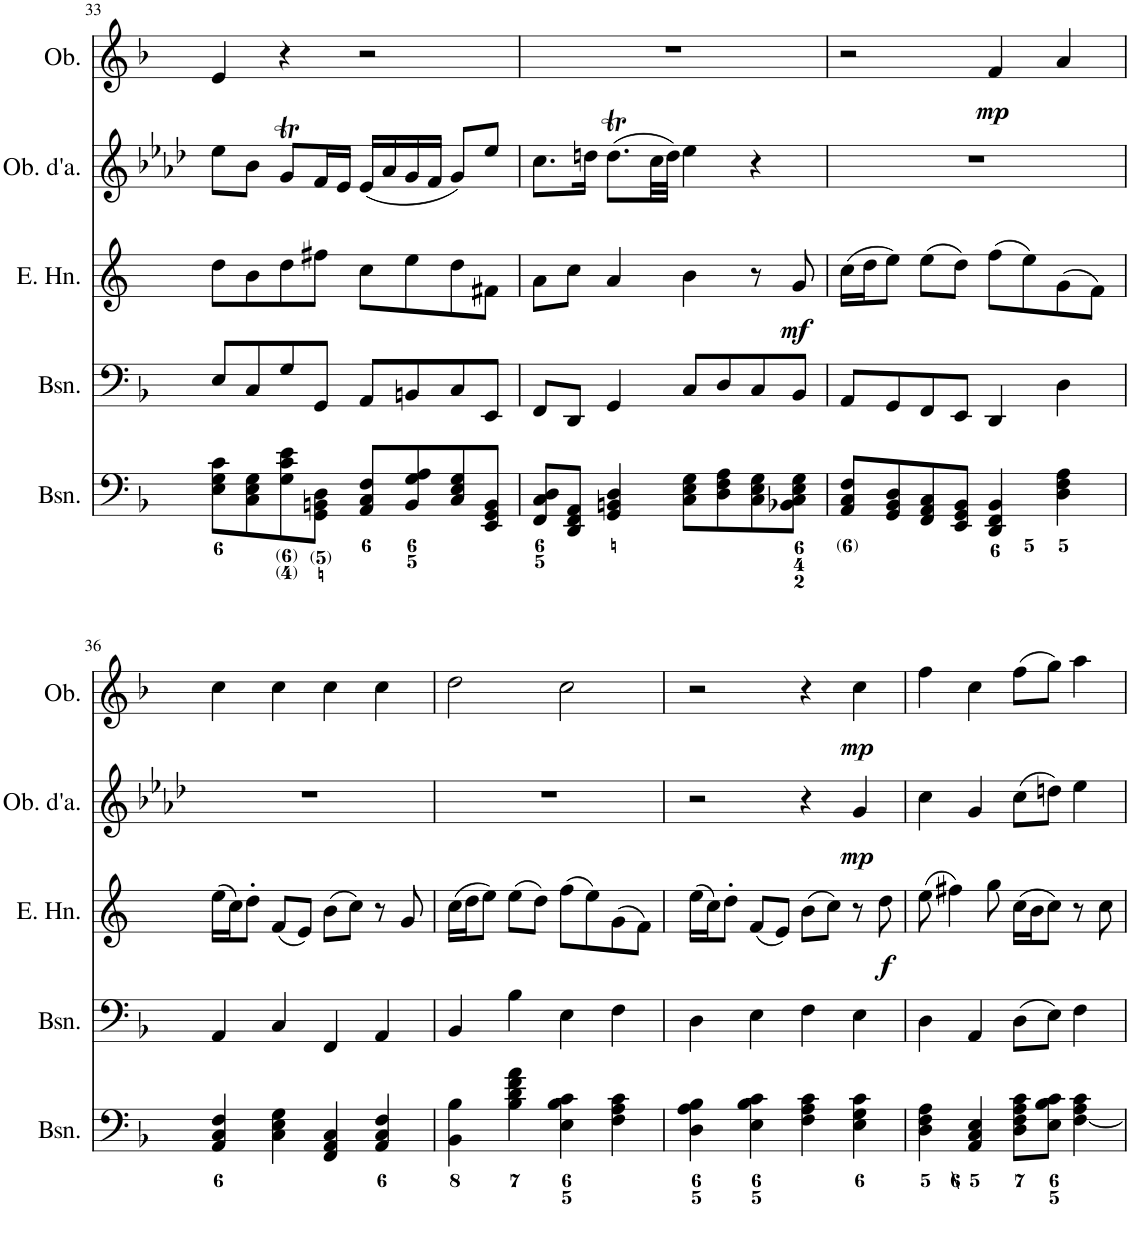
**kern	**kern	**kern	**dynam	**kern	**dynam	**kern	**dynam
*part5	*part4	*part3	*part3	*part2	*part2	*part1	*part1
*staff5	*staff4	*staff3	*staff3	*staff2	*staff2	*staff1	*staff1
*I"Bassoon	*I"Bassoon	*I"English Horn	*	*I"Oboe d'amore	*	*I"Oboe	*
*I'Bsn.	*I'Bsn.	*I'E. Hn.	*	*I'Ob. d'a.	*	*I'Ob.	*
!!LO:PB:g=z
*clefF4	*clefF4	*clefG2	*	*clefG2	*	*clefG2	*
*	*	*Trd4c7	*	*Trd2c3	*	*	*
*k[b-]	*k[b-]	*k[]	*	*k[b-e-a-d-]	*	*k[b-]	*
*M4/4	*M4/4	*M4/4	*	*M4/4	*	*M4/4	*
*met(c)	*met(c)	*met(c)	*	*met(c)	*	*met(c)	*
=33	=33	=33	=33	=33	=33	=33	=33
8E\ 8G\ 8c\L	8E/L	8dd\L	.	8ee-\L	.	4e/	.
8C\ 8E\ 8G\	8C/	8b\	.	8b-\J	.	.	.
8G\ 8c\ 8e\	8G/	8dd\	.	8gt/L	.	4r	.
8GG\ 8BBn\ 8D\J	8GG/J	8ff#X\J	.	16f/L	.	.	.
.	.	.	.	16e-/JJ	.	.	.
8AA/ 8C/ 8F/L	8AA/L	8cc\L	.	(16e-/LL	.	2r	.
.	.	.	.	16a-/	.	.	.
8BB/ 8G/ 8A/	8BBn/	8ee\	.	16g/	.	.	.
.	.	.	.	16f/JJ	.	.	.
8C/ 8E/ 8G/	8C/	8dd\	.	8g/L)	.	.	.
8EE/ 8GG/ 8BB/J	8EE/J	8f#X\J	.	8ee-/J	.	.	.
=34	=34	=34	=34	=34	=34	=34	=34
8FF/ 8C/ 8D/L	8FF/L	8a\L	.	8.cc\L	.	1r	.
8DD/ 8FF/ 8AA/J	8DD/J	8cc\J	.	.	.	.	.
.	.	.	.	16ddn\Jk	.	.	.
4GG/ 4BBn/ 4D/	4GG/	4a/	.	(8.ddt\L	.	.	.
.	.	.	.	32cc\LL	.	.	.
.	.	.	.	32dd\JJJ)	.	.	.
8C\ 8E\ 8G\L	8C/L	4b\	.	4ee-\	.	.	.
8D\ 8F\ 8A\	8D/	.	.	.	.	.	.
8C\ 8E\ 8G\	8C/	8r	.	4r	.	.	.
!	!	!	!LO:DY:b	!	!	!	!
8BB-X\ 8C\ 8E\ 8G\J	8BB-/J	8g/	mf	.	.	.	.
=35	=35	=35	=35	=35	=35	=35	=35
8AA/ 8C/ 8F/L	8AA/L	(16cc\LL	.	1r	.	2r	.
.	.	16dd\J	.	.	.	.	.
8GG/ 8BB-/ 8D/	8GG/	8ee\J)	.	.	.	.	.
8FF/ 8AA/ 8C/	8FF/	(8ee\L	.	.	.	.	.
8EE/ 8GG/ 8BB-/J	8EE/J	8dd\J)	.	.	.	.	.
!	!	!	!	!	!	!	!LO:DY:b
4DD/ 4FF/ 4BB-/	4DD/	(8ff\L	.	.	.	4f/	mp
.	.	8ee\)	.	.	.	.	.
4D\ 4F\ 4A\	4D\	(8g\	.	.	.	4a/	.
.	.	8f\J)	.	.	.	.	.
!!LO:LB:g=z
=36	=36	=36	=36	=36	=36	=36	=36
4AA/ 4C/ 4F/	4AA/	(16ee\LL	.	1r	.	4cc\	.
.	.	16cc\J)	.	.	.	.	.
.	.	8dd'\J	.	.	.	.	.
4C\ 4E\ 4G\	4C/	(8f/L	.	.	.	4cc\	.
.	.	8e/J)	.	.	.	.	.
4FF/ 4AA/ 4C/	4FF/	(8b\L	.	.	.	4cc\	.
.	.	8cc\J)	.	.	.	.	.
4AA/ 4C/ 4F/	4AA/	8r	.	.	.	4cc\	.
.	.	8g/	.	.	.	.	.
=37	=37	=37	=37	=37	=37	=37	=37
4BB-\ 4B-\	4BB-/	(16cc\LL	.	1r	.	2dd\	.
.	.	16dd\J	.	.	.	.	.
.	.	8ee\J)	.	.	.	.	.
4B-\ 4d\ 4f\ 4a\	4B-\	(8ee\L	.	.	.	.	.
.	.	8dd\J)	.	.	.	.	.
4E\ 4B-\ 4c\	4E\	(8ff\L	.	.	.	2cc\	.
.	.	8ee\)	.	.	.	.	.
4F\ 4A\ 4c\	4F\	(8g\	.	.	.	.	.
.	.	8f\J)	.	.	.	.	.
=38	=38	=38	=38	=38	=38	=38	=38
4D\ 4A\ 4B-\	4D\	(16ee\LL	.	2r	.	2r	.
.	.	16cc\J)	.	.	.	.	.
.	.	8dd'\J	.	.	.	.	.
4E\ 4B-\ 4c\	4E\	(8f/L	.	.	.	.	.
.	.	8e/J)	.	.	.	.	.
4F\ 4A\ 4c\	4F\	(8b\L	.	4r	.	4r	.
.	.	8cc\J)	.	.	.	.	.
!	!	!	!	!	!LO:DY:b	!	!LO:DY:b
4E\ 4G\ 4c\	4E\	8r	.	4g/	mp	4cc\	mp
!	!	!	!LO:DY:b	!	!	!	!
.	.	8dd\	f	.	.	.	.
=39	=39	=39	=39	=39	=39	=39	=39
4D\ 4F\ 4A\	4D\	(8ee\	.	4cc\	.	4ff\	.
.	.	4ff#X\)	.	.	.	.	.
4AA/ 4C/ 4E/	4AA/	.	.	4g/	.	4cc\	.
.	.	8gg\	.	.	.	.	.
8D\ 8F\ 8A\ 8c\L	(8D\L	(16cc\LL	.	(8cc\L	.	(8ff\L	.
.	.	16b\J	.	.	.	.	.
8E\ 8B-\ 8c\J	8E\J)	8cc\J)	.	8ddn\J)	.	8gg\J)	.
[4F\ 4A\ 4c\	4F\	8r	.	4ee-\	.	4aa\	.
.	.	8cc\	.	.	.	.	.
=	=	=	=	=	=	=	=
*-	*-	*-	*-	*-	*-	*-	*-
